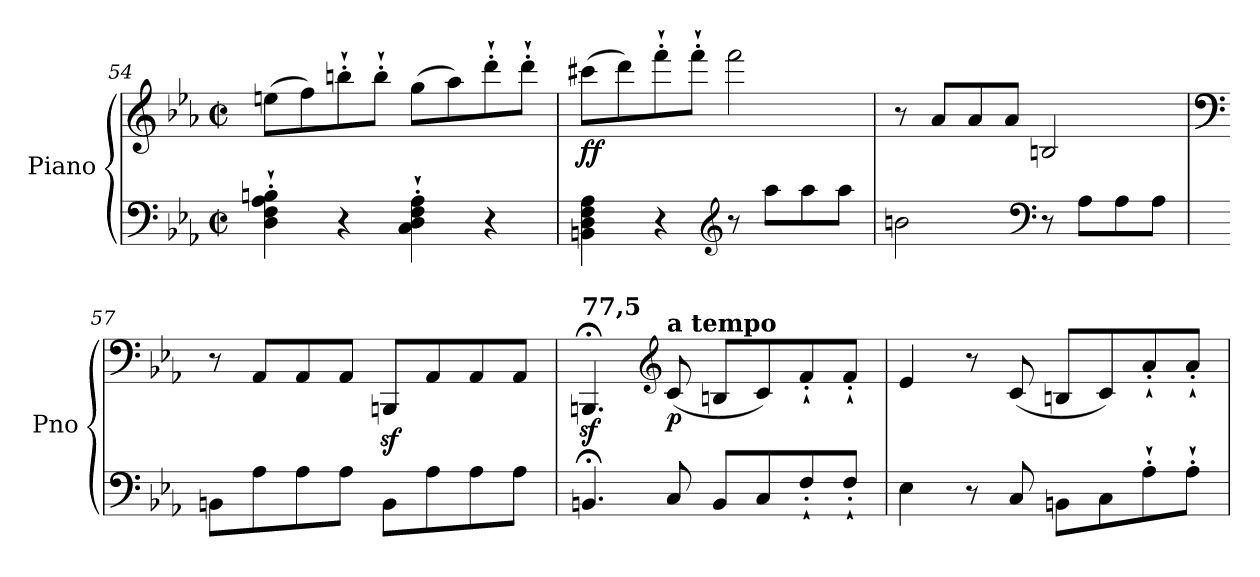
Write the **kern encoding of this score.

**kern	**kern	**dynam
*part1	*part1	*part1
*staff2	*staff1	*staff1/2
*I"Piano	*	*
*I'Pno	*	*
!!LO:LB:g=z
*clefF4	*clefG2	*
*k[b-e-a-]	*k[b-e-a-]	*
*E-:	*E-:	*
*M2/2	*M2/2	*
*met(c|)	*met(c|)	*
=54	=54	=54
4D\'` 4F\'` 4A-\'` 4Bn\'`	(>8een\L	.
.	8ff\)	.
4r	8bbn'`\	.
.	8bb'`\J	.
4C\'` 4D\'` 4F\'` 4A-\'`	(>8gg\L	.
.	8aa-\)	.
4r	8ddd'`\	.
.	8ddd'`\J	.
=55	=55	=55
!	!	!LO:DY:b
4BBn\ 4D\ 4F\ 4A-\	(>8ccc#X\L	ff
.	8ddd\)	.
4r	8fff'`\	.
.	8fff'`\J	.
*clefG2	*	*
8r	2fff\	.
8aa-\L	.	.
8aa-\	.	.
8aa-\J	.	.
=56	=56	=56
2bn\	8r	.
.	8a-/L	.
.	8a-/	.
.	8a-/J	.
*clefF4	*	*
8r	2Bn/	.
8A-\L	.	.
8A-\	.	.
8A-\J	.	.
=57	=57	=57
*	*clefF4	*
8BBn\L	8r	.
8A-\	8AA-/L	.
8A-\	8AA-/	.
8A-\J	8AA-/J	.
8BB\L	8BBBnz</L	.
8A-\	8AA-/	.
8A-\	8AA-/	.
8A-\J	8AA-/J	.
!!LO:LB:g=z
=58	=58	=58
!	!LO:TX:a:B:t=77,5	!
4.BBn;/	4.BBBnz<;</	.
*	*clefG2	*
!	!LO:TX:a:B:t=a tempo	!
!	!	!LO:DY:b
8C/	(<8c/	p
8BB/L	8Bn/L	.
8C/	8c/)	.
8F'`/	8f'`/	.
8F'`/J	8f'`/J	.
=59	=59	=59
4E-\	4e-/	.
8r	8r	.
8C/	(<8c/	.
8BBn\L	8Bn/L	.
8C\	8c/)	.
8A-'`\	8a-'`/	.
8A-'`\J	8a-'`/J	.
=	=	=
*-	*-	*-
